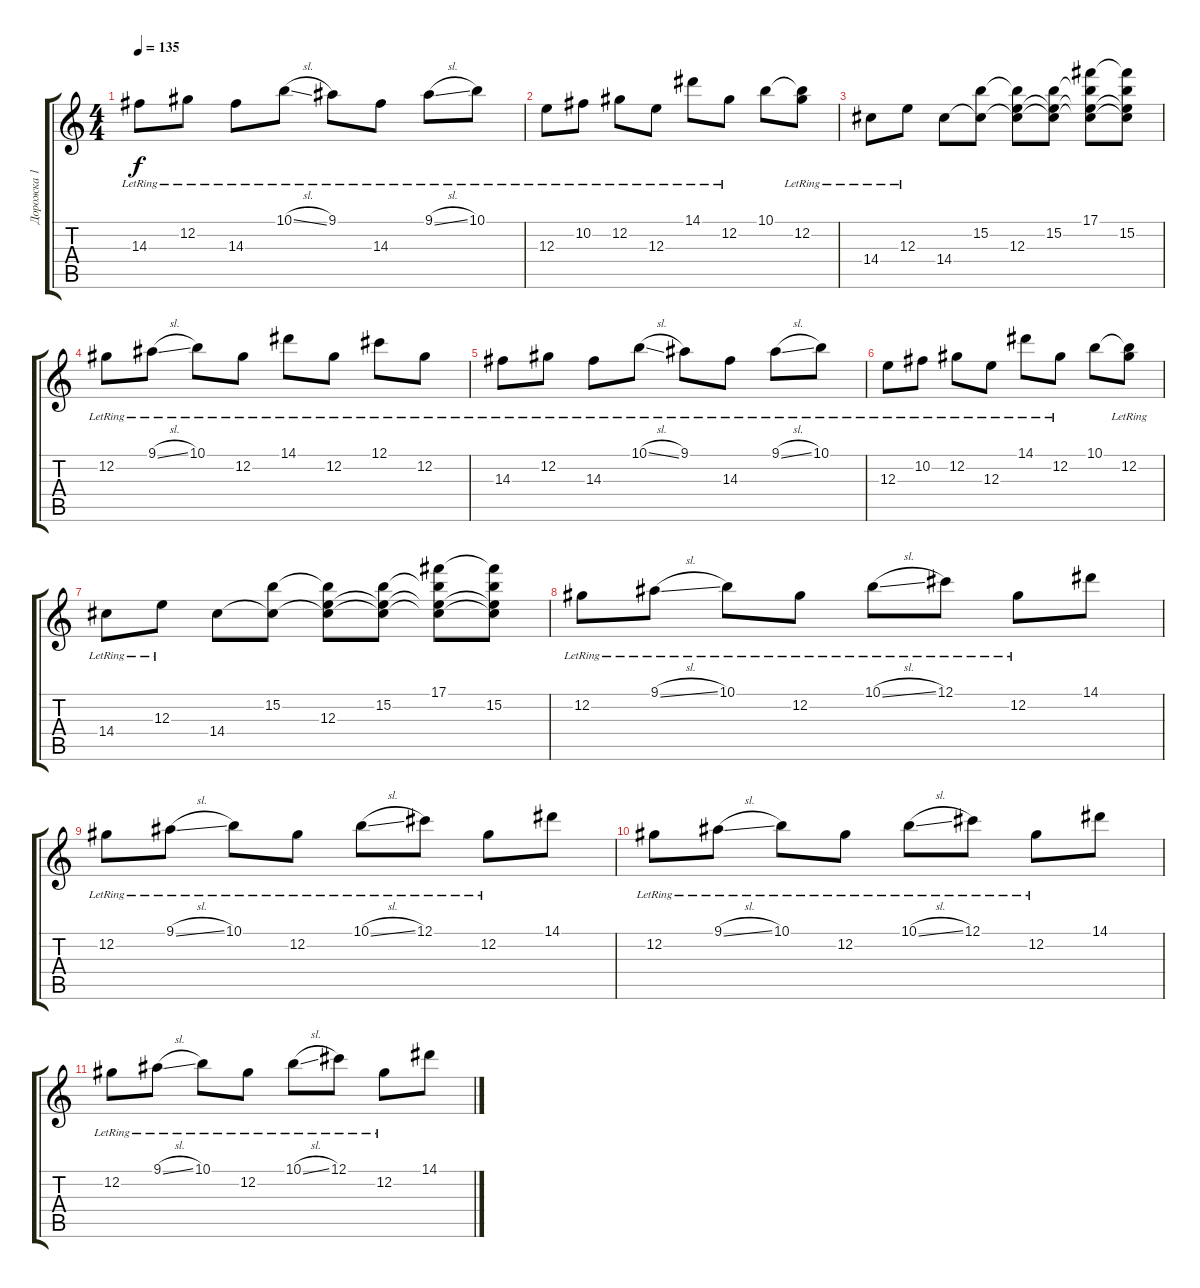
\track ("Дорожка 1" "Дорожка 1") {instrument distortionguitar}
\staff {score tabs}
\tuning (Db4 Ab3 E3 B2 Gb2 B1) {hide}
\ts (4 4)
\tempo 135
\clef g2
\ks c
14.3{lr}.8{dy f} 12.2{lr}.8 14.3{lr}.8 10.1{sl lr}.8 9.1{lr}.8 14.3{lr}.8 9.1{sl lr}.8 10.1{lr}.8 |
12.3{lr}.8 10.2{lr}.8 12.2{lr}.8 12.3{lr}.8 14.1{lr}.8 12.2{lr}.8 10.1.8 (10.1{t} 12.2{lr}).8 |
14.4{lr}.8 12.3{lr}.8 14.4.8 (15.2 14.4{t}).8 (15.2{t} 12.3 14.4{t}).8 (15.2 12.3{t} 14.4{t}).8 (17.1 15.2{t} 12.3{t} 14.4{t}).8 (17.1{t} 15.2 12.3{t} 14.4{t}).8 |
12.2{lr}.8 9.1{sl lr}.8 10.1{lr}.8 12.2{lr}.8 14.1{lr}.8 12.2{lr}.8 12.1{lr}.8 12.2{lr}.8 |
14.3{lr}.8 12.2{lr}.8 14.3{lr}.8 10.1{sl lr}.8 9.1{lr}.8 14.3{lr}.8 9.1{sl lr}.8 10.1{lr}.8 |
12.3{lr}.8 10.2{lr}.8 12.2{lr}.8 12.3{lr}.8 14.1{lr}.8 12.2{lr}.8 10.1.8 (10.1{t} 12.2{lr}).8 |
14.4{lr}.8 12.3{lr}.8 14.4.8 (15.2 14.4{t}).8 (15.2{t} 12.3 14.4{t}).8 (15.2 12.3{t} 14.4{t}).8 (17.1 15.2{t} 12.3{t} 14.4{t}).8 (17.1{t} 15.2 12.3{t} 14.4{t}).8 |
12.2{lr}.8{volume 0} 9.1{sl lr}.8 10.1{lr}.8 12.2{lr}.8 10.1{sl lr}.8 12.1{lr}.8 12.2{lr}.8 14.1.8 |
12.2{lr}.8 9.1{sl lr}.8 10.1{lr}.8 12.2{lr}.8 10.1{sl lr}.8 12.1{lr}.8 12.2{lr}.8 14.1.8 |
12.2{lr}.8 9.1{sl lr}.8 10.1{lr}.8 12.2{lr}.8 10.1{sl lr}.8 12.1{lr}.8 12.2{lr}.8 14.1.8 |
12.2{lr}.8 9.1{sl lr}.8 10.1{lr}.8 12.2{lr}.8 10.1{sl lr}.8 12.1{lr}.8 12.2{lr}.8 14.1.8
